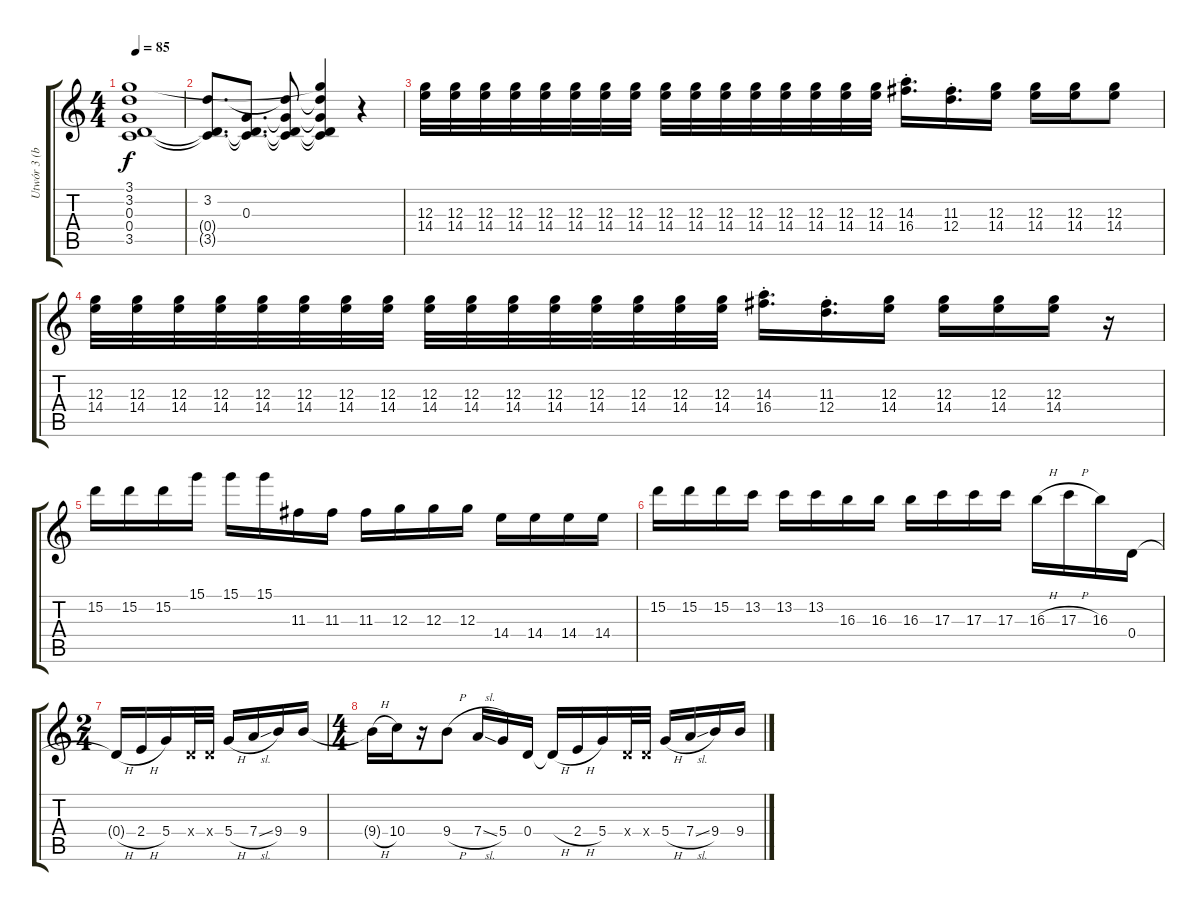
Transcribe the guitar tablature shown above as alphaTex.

\track ("Utwór 3 (by remy2828)" "Utwór 3 (b") {instrument distortionguitar}
\staff {score tabs}
\tuning (E4 B3 G3 D3 A2 D2) {hide}
\ts (4 4)
\tempo 85
\clef g2
\ks c
(3.1 3.2 0.3 0.4 3.5).1{dy f} |
(3.2 0.4{t} 3.5{t}).8{d} (0.3 0.4{t} 3.5{t}).8{d} (3.2{t} 0.3{t} 0.4{t} 3.5{t}).8 (3.1{t} 3.2{t} 0.3{t} 0.4{t} 3.5{t}).4 r.4 |
(12.3 14.4).32 (12.3 14.4).32 (12.3 14.4).32 (12.3 14.4).32 (12.3 14.4).32 (12.3 14.4).32 (12.3 14.4).32 (12.3 14.4).32 (12.3 14.4).32 (12.3 14.4).32 (12.3 14.4).32 (12.3 14.4).32 (12.3 14.4).32 (12.3 14.4).32 (12.3 14.4).32 (12.3 14.4).32 (14.3{st} 16.4{st}).16{d} (11.3{st} 12.4{st}).16{d} (12.3 14.4).16 (12.3 14.4).16 (12.3 14.4).16 (12.3 14.4).8 |
(12.3 14.4).32 (12.3 14.4).32 (12.3 14.4).32 (12.3 14.4).32 (12.3 14.4).32 (12.3 14.4).32 (12.3 14.4).32 (12.3 14.4).32 (12.3 14.4).32 (12.3 14.4).32 (12.3 14.4).32 (12.3 14.4).32 (12.3 14.4).32 (12.3 14.4).32 (12.3 14.4).32 (12.3 14.4).32 (14.3{st} 16.4{st}).16{d} (11.3{st} 12.4{st}).16{d} (12.3 14.4).16 (12.3 14.4).16 (12.3 14.4).16 (12.3 14.4).16 r.16 |
15.2.16 15.2.16 15.2.16 15.1.16 15.1.16 15.1.16 11.3.16 11.3.16 11.3.16 12.3.16 12.3.16 12.3.16 14.4.16 14.4.16 14.4.16 14.4.16 |
15.2.16 15.2.16 15.2.16 13.2.16 13.2.16 13.2.16 16.3.16 16.3.16 16.3.16 17.3.16 17.3.16 17.3.16 16.3{h}.16 17.3{h}.16 16.3.16 0.4.16 |
\ts (2 4)
0.4{h t}.16 2.4{h}.16 5.4.16 0.4{x}.32 0.4{x}.32 5.4{h}.16 7.4{sl}.16 9.4.16 9.4.16 |
\ts (4 4)
9.4{h t}.16 10.4.16 r.16 9.4{h}.8 7.4{sl}.16 5.4.16 0.4.16 0.4{h t}.16 2.4{h}.16 5.4.16 0.4{x}.32 0.4{x}.32 5.4{h}.16 7.4{sl}.16 9.4.16 9.4.16
